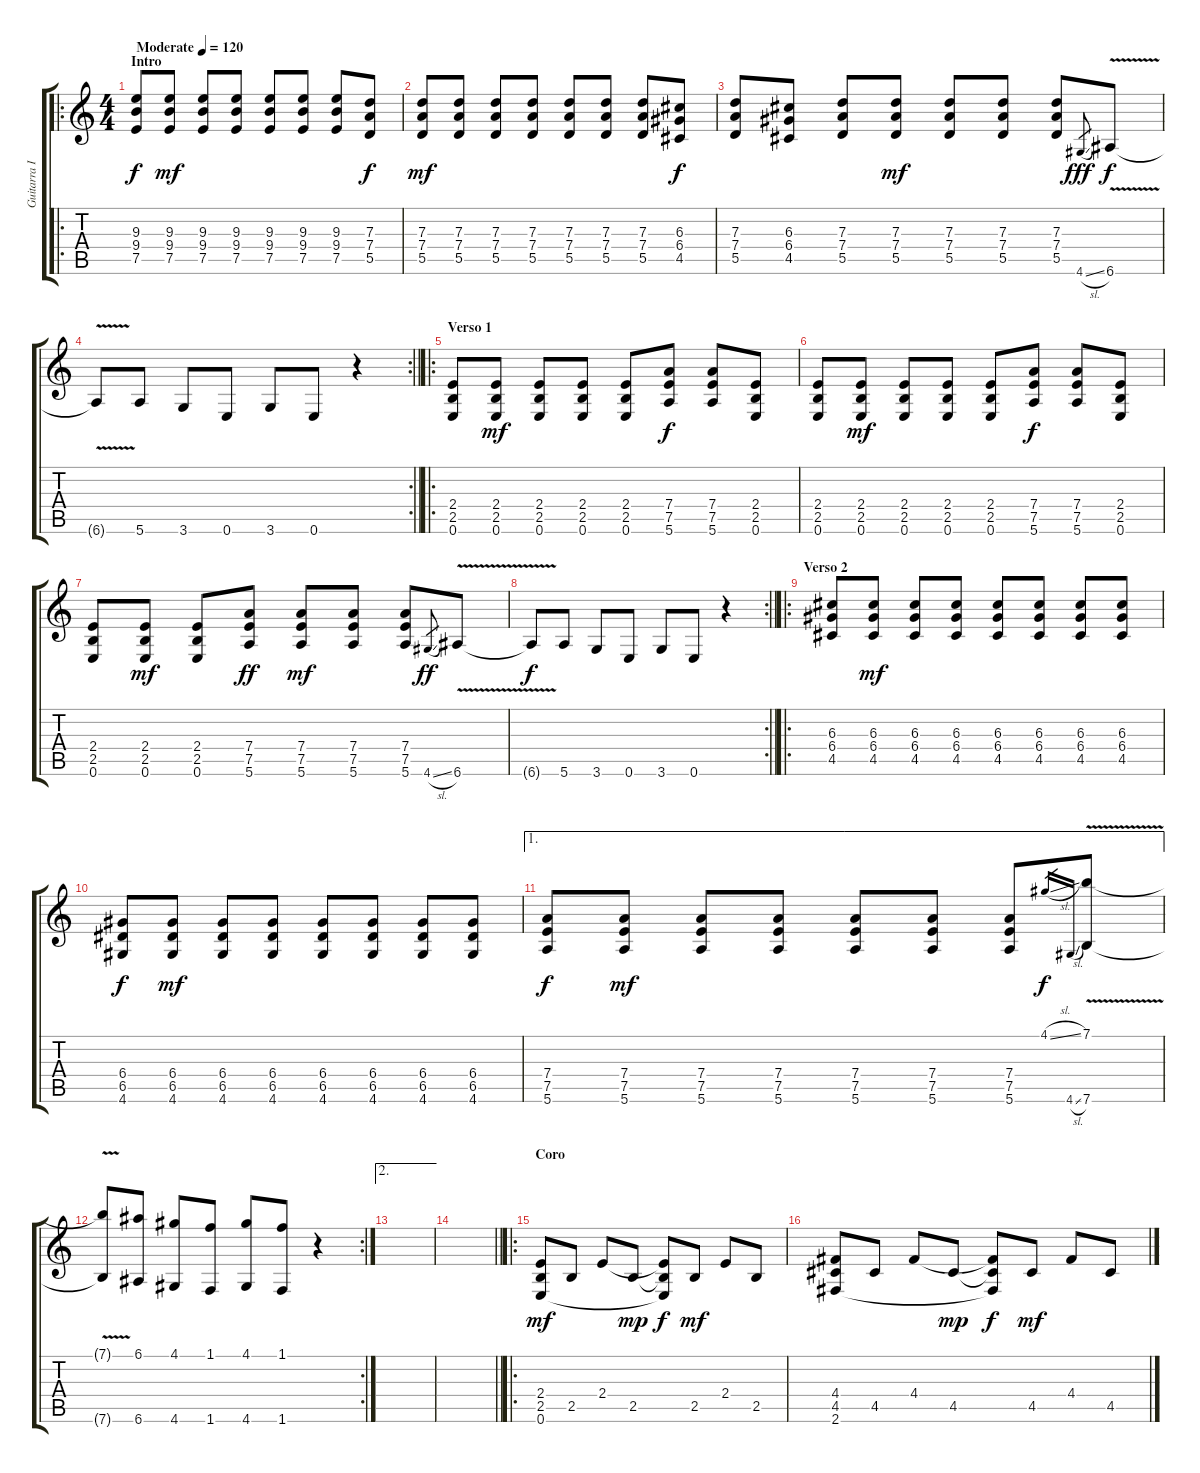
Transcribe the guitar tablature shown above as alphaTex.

\track ("Guitarra II" "Guitarra I") {instrument overdrivenguitar}
\staff {score tabs}
\tuning (E4 B3 G3 D3 A2 E2) {hide}
\ro
\ts (4 4)
\section ("" "Intro")
\tempo (120 "Moderate")
\clef g2
\ks c
(9.3 9.4 7.5).8{dy f instrument overdrivenguitar} (9.3 9.4 7.5).8{dy mf} (9.3 9.4 7.5).8 (9.3 9.4 7.5).8 (9.3 9.4 7.5).8 (9.3 9.4 7.5).8 (9.3 9.4 7.5).8 (7.3 7.4 5.5).8{dy f} |
(7.3 7.4 5.5).8{dy mf} (7.3 7.4 5.5).8 (7.3 7.4 5.5).8 (7.3 7.4 5.5).8 (7.3 7.4 5.5).8 (7.3 7.4 5.5).8 (7.3 7.4 5.5).8 (6.3 6.4 4.5).8{dy f} |
(7.3 7.4 5.5).8 (6.3 6.4 4.5).8 (7.3 7.4 5.5).8 (7.3 7.4 5.5).8{dy mf} (7.3 7.4 5.5).8 (7.3 7.4 5.5).8 (7.3 7.4 5.5).8 4.6{sl}.8{gr dy fff} 6.6{v}.8{dy f} |
\rc 2
\barLineRight lightlight
6.6{t}.8 5.6.8 3.6.8 0.6.8 3.6.8 0.6.8 r.4 |
\ro
\section ("" "Verso 1")
(2.4 2.5 0.6).8 (2.4 2.5 0.6).8{dy mf} (2.4 2.5 0.6).8 (2.4 2.5 0.6).8 (2.4 2.5 0.6).8 (7.4 7.5 5.6).8{dy f} (7.4 7.5 5.6).8 (2.4 2.5 0.6).8 |
(2.4 2.5 0.6).8 (2.4 2.5 0.6).8{dy mf} (2.4 2.5 0.6).8 (2.4 2.5 0.6).8 (2.4 2.5 0.6).8 (7.4 7.5 5.6).8{dy f} (7.4 7.5 5.6).8 (2.4 2.5 0.6).8 |
(2.4 2.5 0.6).8 (2.4 2.5 0.6).8{dy mf} (2.4 2.5 0.6).8 (7.4 7.5 5.6).8{dy ff} (7.4 7.5 5.6).8{dy mf} (7.4 7.5 5.6).8 (7.4 7.5 5.6).8 4.6{sl}.8{gr dy ff} 6.6{v}.8 |
\rc 2
\barLineRight lightlight
6.6{t}.8{dy f} 5.6.8 3.6.8 0.6.8 3.6.8 0.6.8 r.4 |
\ro
\section ("" "Verso 2")
(6.3 6.4 4.5).8 (6.3 6.4 4.5).8{dy mf} (6.3 6.4 4.5).8 (6.3 6.4 4.5).8 (6.3 6.4 4.5).8 (6.3 6.4 4.5).8 (6.3 6.4 4.5).8 (6.3 6.4 4.5).8 |
(6.4 6.5 4.6).8{dy f} (6.4 6.5 4.6).8{dy mf} (6.4 6.5 4.6).8 (6.4 6.5 4.6).8 (6.4 6.5 4.6).8 (6.4 6.5 4.6).8 (6.4 6.5 4.6).8 (6.4 6.5 4.6).8 |
\ae 1
(7.4 7.5 5.6).8{dy f} (7.4 7.5 5.6).8{dy mf} (7.4 7.5 5.6).8 (7.4 7.5 5.6).8 (7.4 7.5 5.6).8 (7.4 7.5 5.6).8 (7.4 7.5 5.6).8 4.1{sl}.16{gr dy f} 4.6{sl}.16{gr} (7.1{v} 7.6{v}).8 |
\rc 2
(7.1{t} 7.6{t}).8 (6.1 6.6).8 (4.1 4.6).8 (1.1 1.6).8 (4.1 4.6).8 (1.1 1.6).8 r.4 |
\ae 2
|
\barLineRight lightlight
|
\ro
\section ("" "Coro")
(2.4 2.5 0.6).8{dy mf} 2.5.8 2.4.8 2.5.8{dy mp} (2.4{t} 2.5{t} 0.6{t}).8{dy f} 2.5.8{dy mf} 2.4.8 2.5.8 |
(4.4 4.5 2.6).8 4.5.8 4.4.8 4.5.8{dy mp} (4.4{t} 4.5{t} 2.6{t}).8{dy f} 4.5.8{dy mf} 4.4.8 4.5.8
